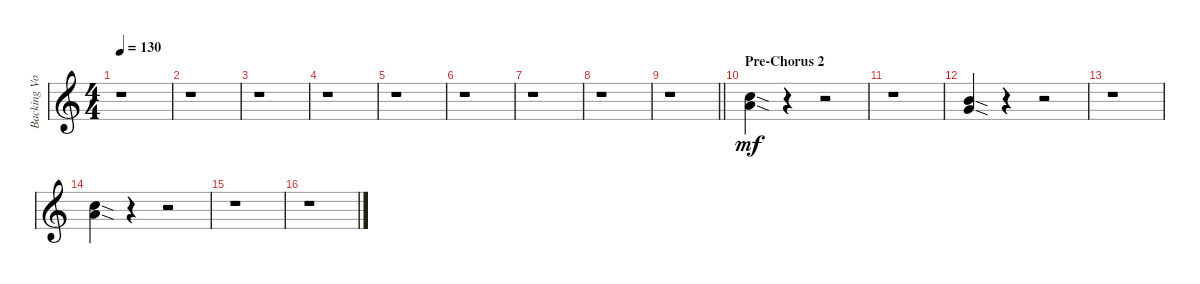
\track ("Backing Vocals" "Backing Vo") {instrument synthvoice}
\staff {score}
\tuning (E4 B3 G3 D3 A2 E2) {hide}
\ts (4 4)
\tempo 130
\clef g2
\ks aminor
r.1{dy mf} |
r.1 |
r.1 |
r.1 |
r.1 |
r.1 |
r.1 |
r.1 |
\barLineRight lightlight
r.1 |
\section ("" "Pre-Chorus 2")
(8.1{sod} 10.2{sod}).4 r.4 r.2 |
r.1 |
(7.1{sod} 8.2{sod}).4 r.4 r.2 |
r.1 |
(8.1{sod} 10.2{sod}).4 r.4 r.2 |
r.1 |
r.1
